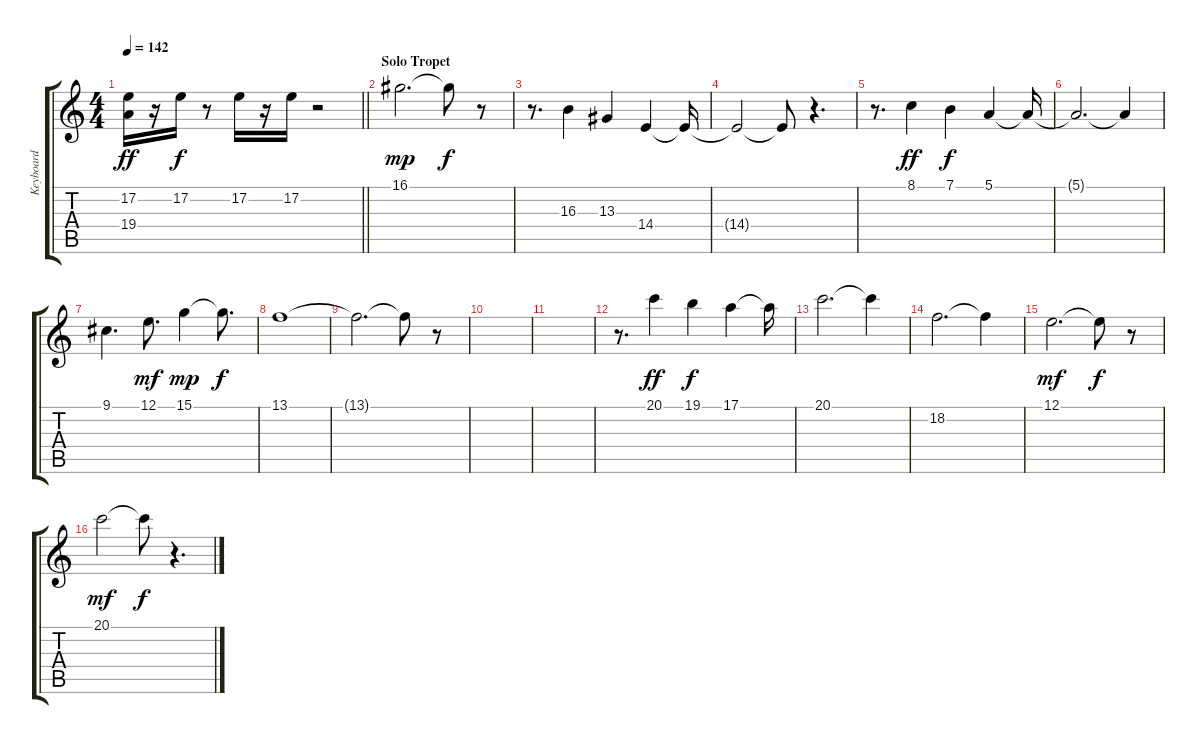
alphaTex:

\track ("Keyboard" "Keyboard") {instrument stringensemble2}
\staff {score tabs}
\tuning (E4 B3 G3 D3 A2 E2) {hide}
\ts (4 4)
\tempo 142
\clef g2
\barLineRight lightlight
\ks c
(17.2 19.4).16{dy ff} r.16 17.2.16{dy f} r.8 17.2.16 r.16 17.2.16 r.2 |
\section ("" "Solo Tropet")
16.1.2{d dy mp} 16.1{t}.8{dy f} r.8 |
r.8{d} 16.3.4 13.3.4 14.4.4 14.4{t}.16 |
14.4{t}.2 14.4{t}.8 r.4{d} |
r.8{d} 8.1.4{dy ff} 7.1.4{dy f} 5.1.4 5.1{t}.16 |
5.1{t}.2{d} 5.1{t}.4 |
9.1.4{d} 12.1.8{d dy mf} 15.1.4{dy mp} 15.1{t}.8{d dy f} |
13.1.1 |
13.1{t}.2{d} 13.1{t}.8 r.8 |
|
|
r.8{d} 20.1.4{dy ff} 19.1.4{dy f} 17.1.4 17.1{t}.16 |
20.1.2{d} 20.1{t}.4 |
18.2.2{d} 18.2{t}.4 |
12.1.2{d dy mf} 12.1{t}.8{dy f} r.8 |
20.1.2{dy mf} 20.1{t}.8{dy f} r.4{d}
